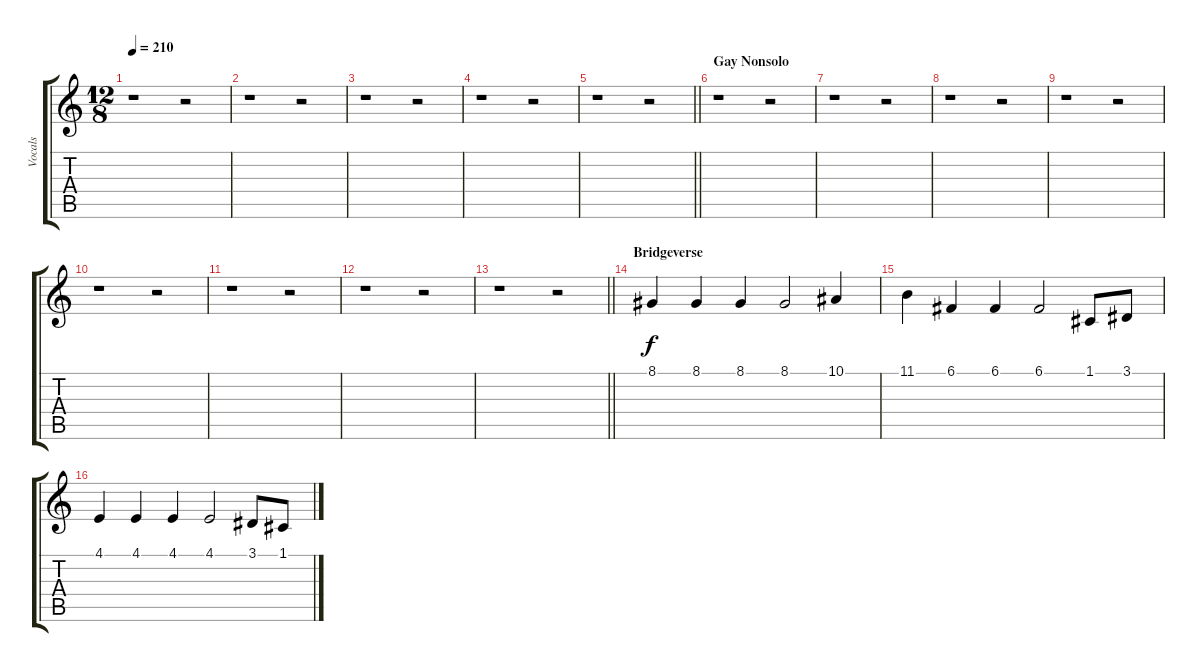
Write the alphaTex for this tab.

\track ("Vocals" "Vocals") {instrument lead6voice}
\staff {score tabs}
\tuning (C4 G3 Eb3 Bb2 F2 C2) {hide}
\ts (12 8)
\tempo 210
\clef g2
\ks c
r.1{dy f} r.2 |
r.1 r.2 |
r.1 r.2 |
r.1 r.2 |
\barLineRight lightlight
r.1 r.2 |
\section ("" "Gay Nonsolo")
r.1 r.2 |
r.1 r.2 |
r.1 r.2 |
r.1 r.2 |
r.1 r.2 |
r.1 r.2 |
r.1 r.2 |
\barLineRight lightlight
r.1 r.2 |
\section ("" "Bridgeverse")
8.1.4 8.1.4 8.1.4 8.1.2 10.1.4 |
11.1.4 6.1.4 6.1.4 6.1.2 1.1.8 3.1.8 |
4.1.4 4.1.4 4.1.4 4.1.2 3.1.8 1.1.8
